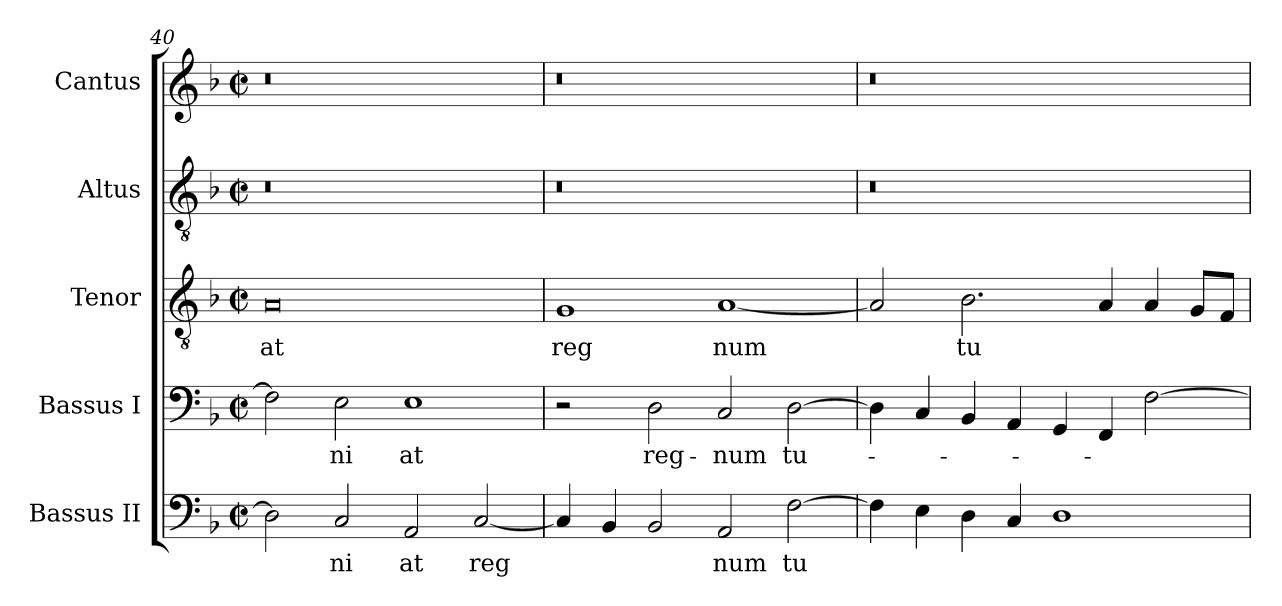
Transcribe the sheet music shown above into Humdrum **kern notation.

**kern	**text	**kern	**text	**kern	**text	**kern	**kern
*part5	*part5	*part4	*part4	*part3	*part3	*part2	*part1
*staff5	*staff5	*staff4	*staff4	*staff3	*staff3	*staff2	*staff1
*I"Bassus II	*	*I"Bassus I	*	*I"Tenor	*	*I"Altus	*I"Cantus
*clefF4	*	*clefF4	*	*clefGv2	*	*clefGv2	*clefG2
*k[b-]	*	*k[b-]	*	*k[b-]	*	*k[b-]	*k[b-]
*F:	*	*F:	*	*F:	*	*F:	*F:
*M2/2	*	*M2/2	*	*M2/2	*	*M2/2	*M2/2
*met(c|)	*	*met(c|)	*	*met(c|)	*	*met(c|)	*met(c|)
=40	=40	=40	=40	=40	=40	=40	=40
!	!	!	!	!	!LO:LY:b:cj	!	!
2D\]	.	2F\]	.	0A	-at	0r	0r
!	!LO:LY:b:cj	!	!LO:LY:b:cj	!	!	!	!
2C/	ni	2E\	ni	.	.	.	.
!	!LO:LY:b:cj	!	!LO:LY:b:cj	!	!	!	!
2AA/	at	1E	at	.	.	.	.
!	!LO:LY:b	!	!	!	!	!	!
[>2C/	reg	.	.	.	.	.	.
!!LO:LB:g=z
=41	=41	=41	=41	=41	=41	=41	=41
!	!	!	!	!	!LO:LY:b:cj	!	!
4C/]	.	2r	.	1G	reg	0r	0r
4BB-/	.	.	.	.	.	.	.
!	!	!	!LO:LY:b:cj	!	!	!	!
2BB-/	.	2D\	reg-	.	.	.	.
!	!LO:LY:b:cj	!	!LO:LY:b:cj	!	!LO:LY:b	!	!
2AA/	num	2C/	-num	[<1A	num	.	.
!	!LO:LY:b:cj	!	!LO:LY:b:cj	!	!	!	!
[>2F\	tu	[>2D\	tu-	.	.	.	.
=42	=42	=42	=42	=42	=42	=42	=42
4F\]	.	4D\]	.	2A/]	.	0r	0r
4E\	.	4C/	.	.	.	.	.
!	!	!	!	!	!LO:LY:b:cj	!	!
4D\	.	4BB-/	.	2.B-\	tu	.	.
4C/	.	4AA/	.	.	.	.	.
1D	.	4GG/	.	.	.	.	.
.	.	4FF/	.	4A/	.	.	.
.	.	[>2F\	.	4A/	.	.	.
.	.	.	.	8G/L	.	.	.
.	.	.	.	8F/J	.	.	.
=	=	=	=	=	=	=	=
*-	*-	*-	*-	*-	*-	*-	*-
